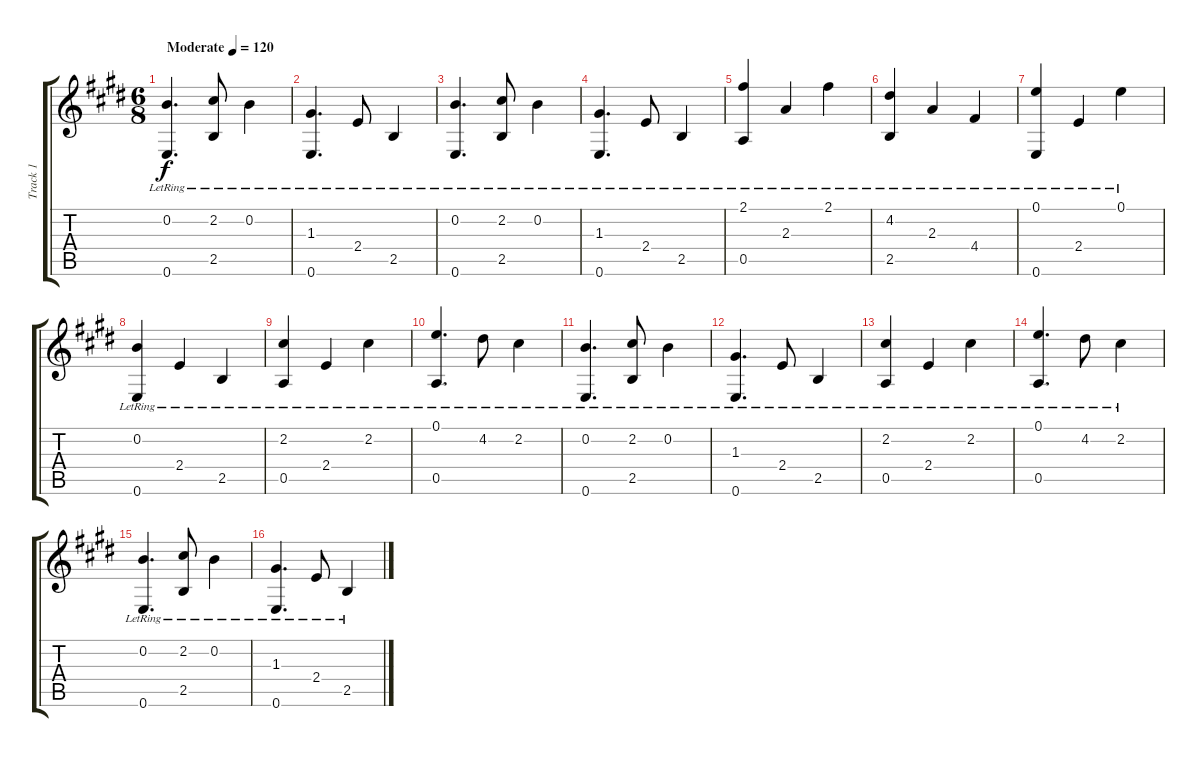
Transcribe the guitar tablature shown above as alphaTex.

\track ("Track 1" "Track 1") {instrument acousticguitarnylon}
\staff {score tabs}
\tuning (E4 B3 G3 D3 A2 E2) {hide}
\ts (6 8)
\tempo (120 "Moderate")
\clef g2
\ks e
(0.2{lr} 0.6{lr}).4{d dy f instrument acousticguitarnylon} (2.2{lr} 2.5{lr}).8 0.2{lr}.4 |
(1.3{lr} 0.6{lr}).4{d} 2.4{lr}.8 2.5{lr}.4 |
(0.2{lr} 0.6{lr}).4{d} (2.2{lr} 2.5{lr}).8 0.2{lr}.4 |
(1.3{lr} 0.6{lr}).4{d} 2.4{lr}.8 2.5{lr}.4 |
(2.1{lr} 0.5{lr}).4 2.3{lr}.4 2.1{lr}.4 |
(4.2{lr} 2.5{lr}).4 2.3{lr}.4 4.4{lr}.4 |
(0.1{lr} 0.6{lr}).4 2.4{lr}.4 0.1{lr}.4 |
(0.2{lr} 0.6{lr}).4 2.4{lr}.4 2.5{lr}.4 |
(2.2{lr} 0.5{lr}).4 2.4{lr}.4 2.2{lr}.4 |
(0.1{lr} 0.5{lr}).4{d} 4.2{lr}.8 2.2{lr}.4 |
(0.2{lr} 0.6{lr}).4{d} (2.2{lr} 2.5{lr}).8 0.2{lr}.4 |
(1.3{lr} 0.6{lr}).4{d} 2.4{lr}.8 2.5{lr}.4 |
(2.2{lr} 0.5{lr}).4 2.4{lr}.4 2.2{lr}.4 |
(0.1{lr} 0.5{lr}).4{d} 4.2{lr}.8 2.2{lr}.4 |
(0.2{lr} 0.6{lr}).4{d} (2.2{lr} 2.5{lr}).8 0.2{lr}.4 |
(1.3{lr} 0.6{lr}).4{d} 2.4{lr}.8 2.5{lr}.4
